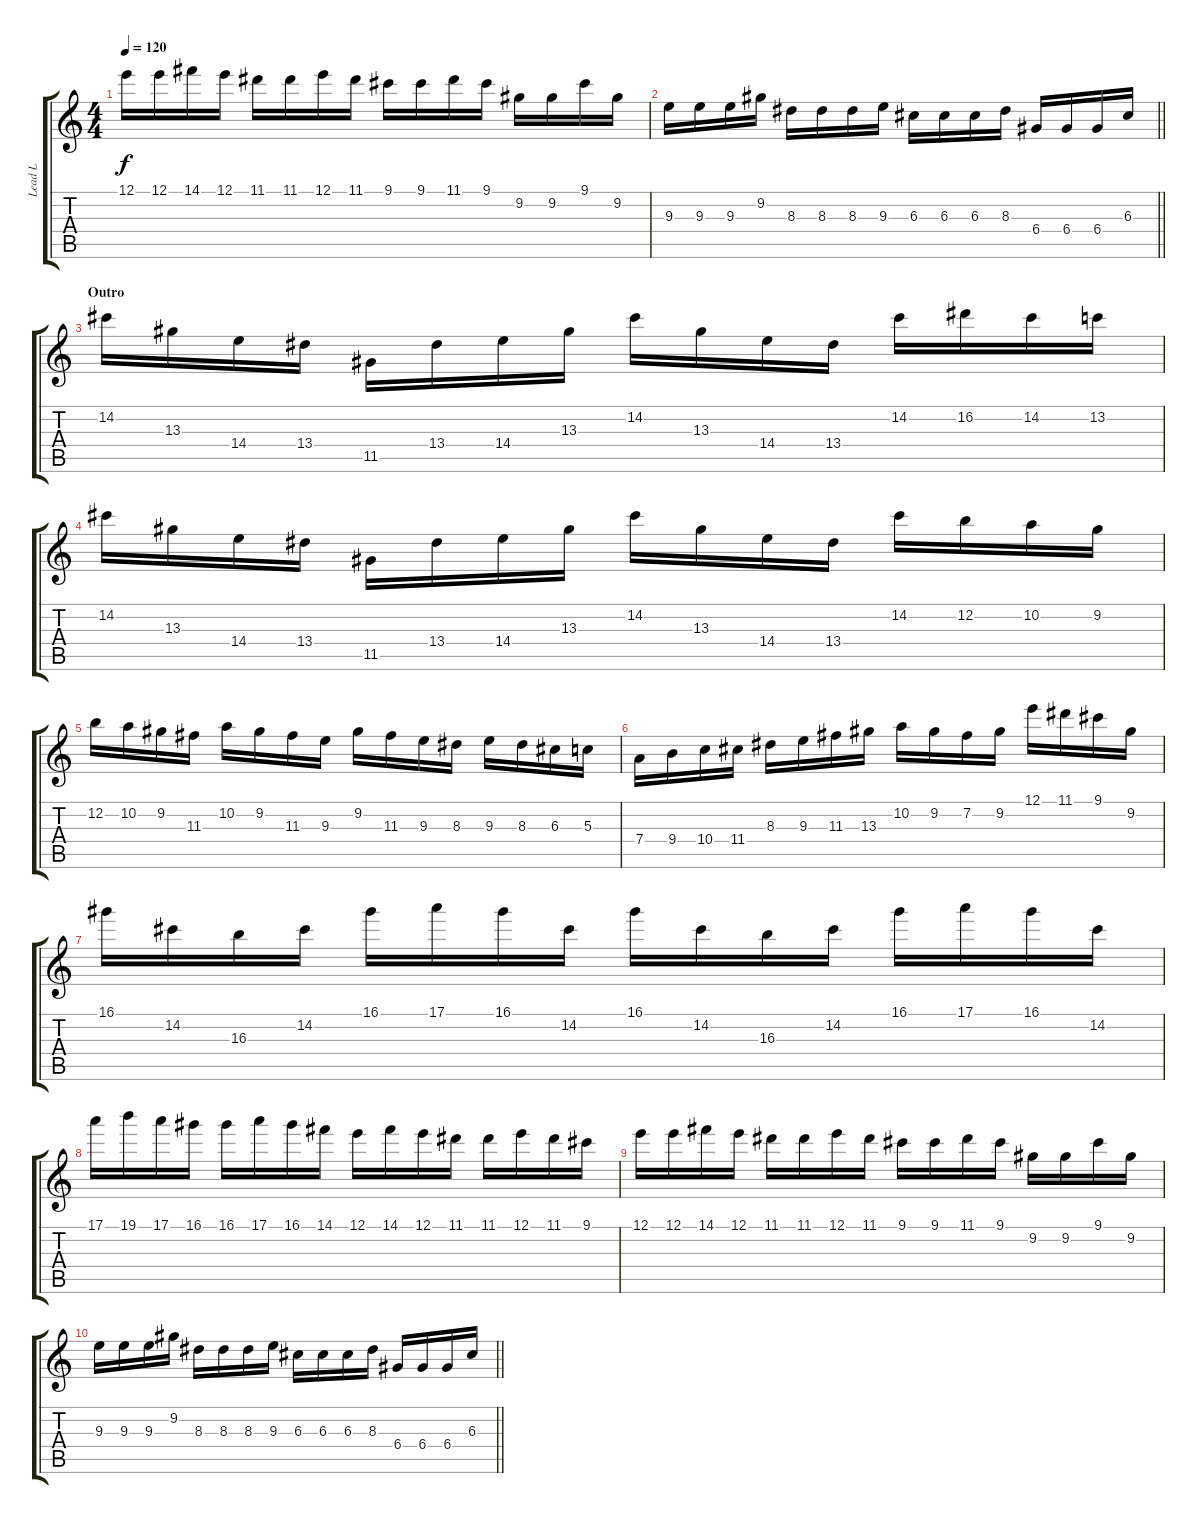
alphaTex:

\track ("Lead L" "Lead L") {instrument distortionguitar}
\staff {score tabs}
\tuning (E4 B3 G3 D3 A2 E2) {hide}
\ts (4 4)
\tempo 120
\clef g2
\ks c
12.1.16{dy f} 12.1.16 14.1.16 12.1.16 11.1.16 11.1.16 12.1.16 11.1.16 9.1.16 9.1.16 11.1.16 9.1.16 9.2.16 9.2.16 9.1.16 9.2.16 |
\barLineRight lightlight
9.3.16 9.3.16 9.3.16 9.2.16 8.3.16 8.3.16 8.3.16 9.3.16 6.3.16 6.3.16 6.3.16 8.3.16 6.4.16 6.4.16 6.4.16 6.3.16 |
\section ("" "Outro")
14.2.16{volume 7} 13.3.16 14.4.16 13.4.16 11.5.16 13.4.16 14.4.16 13.3.16 14.2.16 13.3.16 14.4.16 13.4.16 14.2.16 16.2.16 14.2.16 13.2.16 |
14.2.16 13.3.16 14.4.16 13.4.16 11.5.16 13.4.16 14.4.16 13.3.16 14.2.16 13.3.16 14.4.16 13.4.16 14.2.16 12.2.16 10.2.16 9.2.16 |
12.2.16 10.2.16 9.2.16 11.3.16 10.2.16 9.2.16 11.3.16 9.3.16 9.2.16 11.3.16 9.3.16 8.3.16 9.3.16 8.3.16 6.3.16 5.3.16 |
7.4.16 9.4.16 10.4.16 11.4.16 8.3.16 9.3.16 11.3.16 13.3.16 10.2.16 9.2.16 7.2.16 9.2.16 12.1.16 11.1.16 9.1.16 9.2.16 |
16.1.16{volume 0} 14.2.16 16.3.16 14.2.16 16.1.16 17.1.16 16.1.16 14.2.16 16.1.16 14.2.16 16.3.16 14.2.16 16.1.16 17.1.16 16.1.16 14.2.16 |
17.1.16 19.1.16 17.1.16 16.1.16 16.1.16 17.1.16 16.1.16 14.1.16 12.1.16 14.1.16 12.1.16 11.1.16 11.1.16 12.1.16 11.1.16 9.1.16 |
12.1.16 12.1.16 14.1.16 12.1.16 11.1.16 11.1.16 12.1.16 11.1.16 9.1.16 9.1.16 11.1.16 9.1.16 9.2.16 9.2.16 9.1.16 9.2.16 |
\barLineRight lightlight
9.3.16 9.3.16 9.3.16 9.2.16 8.3.16 8.3.16 8.3.16 9.3.16 6.3.16 6.3.16 6.3.16 8.3.16 6.4.16 6.4.16 6.4.16 6.3.16
